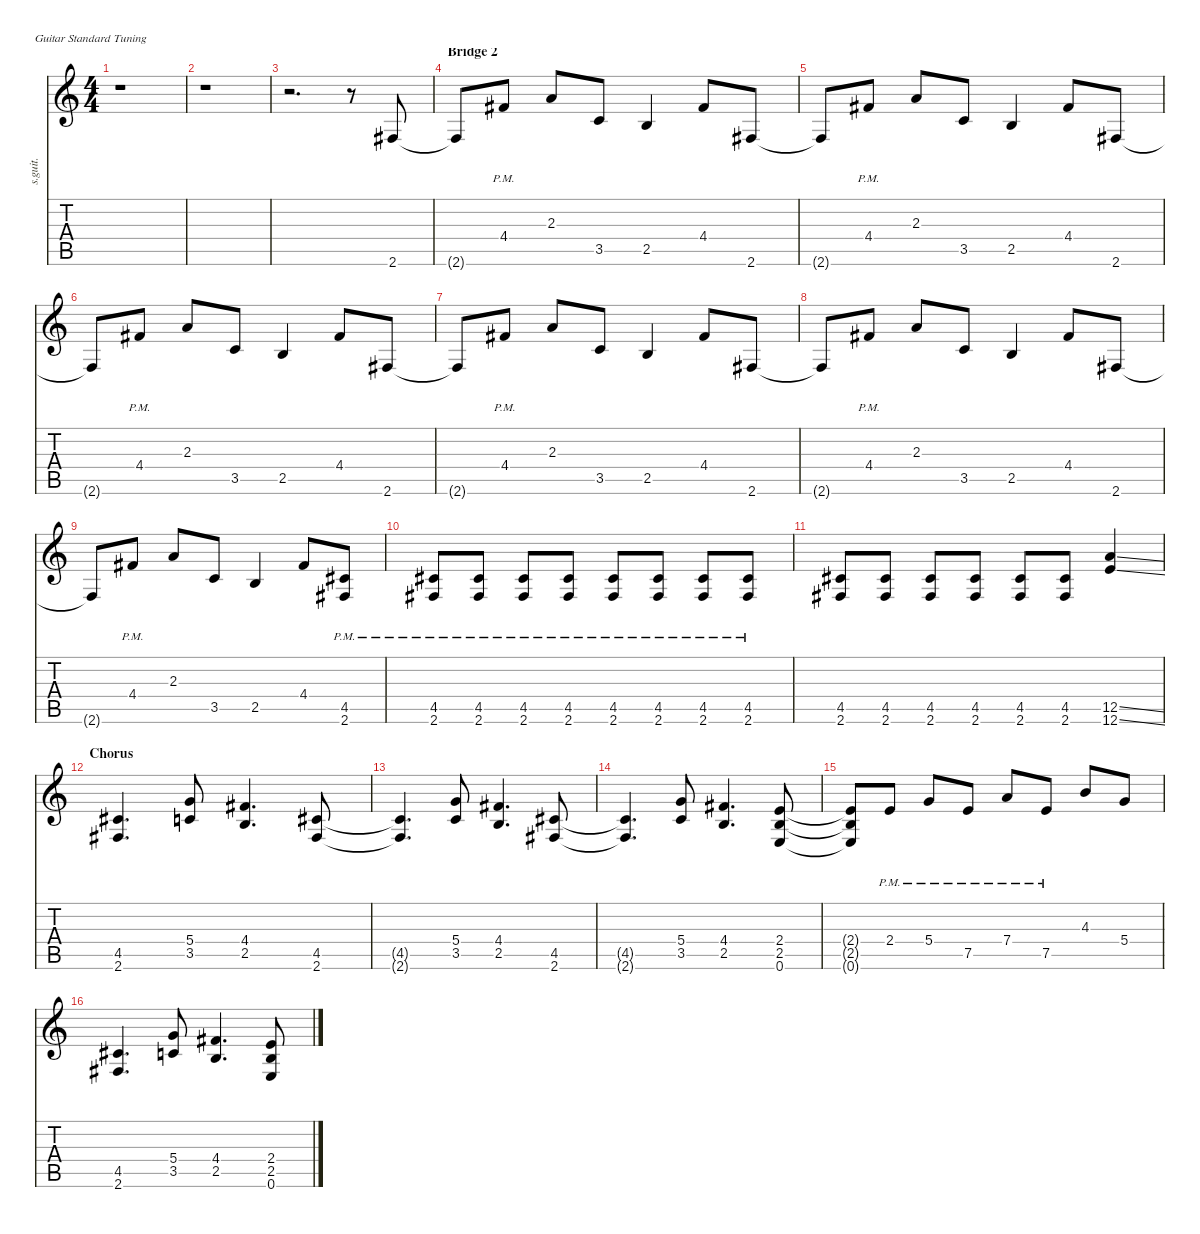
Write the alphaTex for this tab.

\defaultSystemsLayout 4
\hideDynamics
\bracketExtendMode nobrackets
\track ("Kirk Hammett (Lead)" "s.guit.") {instrument distortionguitar}
\staff {score tabs}
\tuning (E4 B3 G3 D3 A2 E2)
\ts (4 4)
\tempo (124 hide)
\clef g2
\ks c
r.1{dy f} |
r.1 |
r.2{d} r.8 2.6{acc #}.8{lyrics (0 "") lyrics (1 "") lyrics (2 "") lyrics (3 "") lyrics (4 "")} |
\section ("" "Bridge 2")
2.6{t acc #}.8{lyrics (0 "") lyrics (1 "") lyrics (2 "") lyrics (3 "") lyrics (4 "")} 4.4{pm acc #}.8{lyrics (0 "") lyrics (1 "") lyrics (2 "") lyrics (3 "") lyrics (4 "")} 2.3.8{lyrics (0 "") lyrics (1 "") lyrics (2 "") lyrics (3 "") lyrics (4 "")} 3.5.8{lyrics (0 "") lyrics (1 "") lyrics (2 "") lyrics (3 "") lyrics (4 "")} 2.5.4{lyrics (0 "") lyrics (1 "") lyrics (2 "") lyrics (3 "") lyrics (4 "")} 4.4{acc #}.8{lyrics (0 "") lyrics (1 "") lyrics (2 "") lyrics (3 "") lyrics (4 "")} 2.6{acc #}.8{lyrics (0 "") lyrics (1 "") lyrics (2 "") lyrics (3 "") lyrics (4 "")} |
2.6{t acc #}.8{lyrics (0 "") lyrics (1 "") lyrics (2 "") lyrics (3 "") lyrics (4 "")} 4.4{pm acc #}.8{lyrics (0 "") lyrics (1 "") lyrics (2 "") lyrics (3 "") lyrics (4 "")} 2.3.8{lyrics (0 "") lyrics (1 "") lyrics (2 "") lyrics (3 "") lyrics (4 "")} 3.5.8{lyrics (0 "") lyrics (1 "") lyrics (2 "") lyrics (3 "") lyrics (4 "")} 2.5.4{lyrics (0 "") lyrics (1 "") lyrics (2 "") lyrics (3 "") lyrics (4 "")} 4.4{acc #}.8{lyrics (0 "") lyrics (1 "") lyrics (2 "") lyrics (3 "") lyrics (4 "")} 2.6{acc #}.8{lyrics (0 "") lyrics (1 "") lyrics (2 "") lyrics (3 "") lyrics (4 "")} |
2.6{t acc #}.8{lyrics (0 "") lyrics (1 "") lyrics (2 "") lyrics (3 "") lyrics (4 "")} 4.4{pm acc #}.8{lyrics (0 "") lyrics (1 "") lyrics (2 "") lyrics (3 "") lyrics (4 "")} 2.3.8{lyrics (0 "") lyrics (1 "") lyrics (2 "") lyrics (3 "") lyrics (4 "")} 3.5.8{lyrics (0 "") lyrics (1 "") lyrics (2 "") lyrics (3 "") lyrics (4 "")} 2.5.4{lyrics (0 "") lyrics (1 "") lyrics (2 "") lyrics (3 "") lyrics (4 "")} 4.4{acc #}.8{lyrics (0 "") lyrics (1 "") lyrics (2 "") lyrics (3 "") lyrics (4 "")} 2.6{acc #}.8{lyrics (0 "") lyrics (1 "") lyrics (2 "") lyrics (3 "") lyrics (4 "")} |
2.6{t acc #}.8{lyrics (0 "") lyrics (1 "") lyrics (2 "") lyrics (3 "") lyrics (4 "")} 4.4{pm acc #}.8{lyrics (0 "") lyrics (1 "") lyrics (2 "") lyrics (3 "") lyrics (4 "")} 2.3.8{lyrics (0 "") lyrics (1 "") lyrics (2 "") lyrics (3 "") lyrics (4 "")} 3.5.8{lyrics (0 "") lyrics (1 "") lyrics (2 "") lyrics (3 "") lyrics (4 "")} 2.5.4{lyrics (0 "") lyrics (1 "") lyrics (2 "") lyrics (3 "") lyrics (4 "")} 4.4{acc #}.8{lyrics (0 "") lyrics (1 "") lyrics (2 "") lyrics (3 "") lyrics (4 "")} 2.6{acc #}.8{lyrics (0 "") lyrics (1 "") lyrics (2 "") lyrics (3 "") lyrics (4 "")} |
2.6{t acc #}.8{lyrics (0 "") lyrics (1 "") lyrics (2 "") lyrics (3 "") lyrics (4 "")} 4.4{pm acc #}.8{lyrics (0 "") lyrics (1 "") lyrics (2 "") lyrics (3 "") lyrics (4 "")} 2.3.8{lyrics (0 "") lyrics (1 "") lyrics (2 "") lyrics (3 "") lyrics (4 "")} 3.5.8{lyrics (0 "") lyrics (1 "") lyrics (2 "") lyrics (3 "") lyrics (4 "")} 2.5.4{lyrics (0 "") lyrics (1 "") lyrics (2 "") lyrics (3 "") lyrics (4 "")} 4.4{acc #}.8{lyrics (0 "") lyrics (1 "") lyrics (2 "") lyrics (3 "") lyrics (4 "")} 2.6{acc #}.8{lyrics (0 "") lyrics (1 "") lyrics (2 "") lyrics (3 "") lyrics (4 "")} |
2.6{t acc #}.8{lyrics (0 "") lyrics (1 "") lyrics (2 "") lyrics (3 "") lyrics (4 "")} 4.4{pm acc #}.8{lyrics (0 "") lyrics (1 "") lyrics (2 "") lyrics (3 "") lyrics (4 "")} 2.3.8{lyrics (0 "") lyrics (1 "") lyrics (2 "") lyrics (3 "") lyrics (4 "")} 3.5.8{lyrics (0 "") lyrics (1 "") lyrics (2 "") lyrics (3 "") lyrics (4 "")} 2.5.4{lyrics (0 "") lyrics (1 "") lyrics (2 "") lyrics (3 "") lyrics (4 "")} 4.4{acc #}.8{lyrics (0 "") lyrics (1 "") lyrics (2 "") lyrics (3 "") lyrics (4 "")} (4.5{pm acc #} 2.6{pm acc #}).8{lyrics (0 "") lyrics (1 "") lyrics (2 "") lyrics (3 "") lyrics (4 "")} |
(4.5{pm acc #} 2.6{pm acc #}).8{lyrics (0 "") lyrics (1 "") lyrics (2 "") lyrics (3 "") lyrics (4 "")} (4.5{pm acc #} 2.6{pm acc #}).8{lyrics (0 "") lyrics (1 "") lyrics (2 "") lyrics (3 "") lyrics (4 "")} (4.5{pm acc #} 2.6{pm acc #}).8{lyrics (0 "") lyrics (1 "") lyrics (2 "") lyrics (3 "") lyrics (4 "")} (4.5{pm acc #} 2.6{pm acc #}).8{lyrics (0 "") lyrics (1 "") lyrics (2 "") lyrics (3 "") lyrics (4 "")} (4.5{pm acc #} 2.6{pm acc #}).8{lyrics (0 "") lyrics (1 "") lyrics (2 "") lyrics (3 "") lyrics (4 "")} (4.5{pm acc #} 2.6{pm acc #}).8{lyrics (0 "") lyrics (1 "") lyrics (2 "") lyrics (3 "") lyrics (4 "")} (4.5{pm acc #} 2.6{pm acc #}).8{lyrics (0 "") lyrics (1 "") lyrics (2 "") lyrics (3 "") lyrics (4 "")} (4.5{pm acc #} 2.6{pm acc #}).8{lyrics (0 "") lyrics (1 "") lyrics (2 "") lyrics (3 "") lyrics (4 "")} |
(4.5{acc #} 2.6{acc #}).8{lyrics (0 "") lyrics (1 "") lyrics (2 "") lyrics (3 "") lyrics (4 "")} (4.5{acc #} 2.6{acc #}).8{lyrics (0 "") lyrics (1 "") lyrics (2 "") lyrics (3 "") lyrics (4 "")} (4.5{acc #} 2.6{acc #}).8{lyrics (0 "") lyrics (1 "") lyrics (2 "") lyrics (3 "") lyrics (4 "")} (4.5{acc #} 2.6{acc #}).8{lyrics (0 "") lyrics (1 "") lyrics (2 "") lyrics (3 "") lyrics (4 "")} (4.5{acc #} 2.6{acc #}).8{lyrics (0 "") lyrics (1 "") lyrics (2 "") lyrics (3 "") lyrics (4 "")} (4.5{acc #} 2.6{acc #}).8{lyrics (0 "") lyrics (1 "") lyrics (2 "") lyrics (3 "") lyrics (4 "")} (12.5{ss} 12.6{ss}).4{lyrics (0 "") lyrics (1 "") lyrics (2 "") lyrics (3 "") lyrics (4 "")} |
\section ("" "Chorus")
(4.5{acc #} 2.6{acc #}).4{d lyrics (0 "") lyrics (1 "") lyrics (2 "") lyrics (3 "") lyrics (4 "")} (5.4 3.5).8{lyrics (0 "") lyrics (1 "") lyrics (2 "") lyrics (3 "") lyrics (4 "")} (4.4{acc #} 2.5).4{d lyrics (0 "") lyrics (1 "") lyrics (2 "") lyrics (3 "") lyrics (4 "")} (4.5{acc #} 2.6{acc #}).8{lyrics (0 "") lyrics (1 "") lyrics (2 "") lyrics (3 "") lyrics (4 "")} |
(4.5{t acc #} 2.6{t acc #}).4{d lyrics (0 "") lyrics (1 "") lyrics (2 "") lyrics (3 "") lyrics (4 "")} (5.4 3.5).8{lyrics (0 "") lyrics (1 "") lyrics (2 "") lyrics (3 "") lyrics (4 "")} (4.4{acc #} 2.5).4{d lyrics (0 "") lyrics (1 "") lyrics (2 "") lyrics (3 "") lyrics (4 "")} (4.5{acc #} 2.6{acc #}).8{lyrics (0 "") lyrics (1 "") lyrics (2 "") lyrics (3 "") lyrics (4 "")} |
(4.5{t acc #} 2.6{t acc #}).4{d lyrics (0 "") lyrics (1 "") lyrics (2 "") lyrics (3 "") lyrics (4 "")} (5.4 3.5).8{lyrics (0 "") lyrics (1 "") lyrics (2 "") lyrics (3 "") lyrics (4 "")} (4.4{acc #} 2.5).4{d lyrics (0 "") lyrics (1 "") lyrics (2 "") lyrics (3 "") lyrics (4 "")} (2.4 2.5 0.6).8{lyrics (0 "") lyrics (1 "") lyrics (2 "") lyrics (3 "") lyrics (4 "")} |
(2.4{t} 2.5{t} 0.6{t}).8{lyrics (0 "") lyrics (1 "") lyrics (2 "") lyrics (3 "") lyrics (4 "")} 2.4{pm}.8{lyrics (0 "") lyrics (1 "") lyrics (2 "") lyrics (3 "") lyrics (4 "")} 5.4{pm}.8{lyrics (0 "") lyrics (1 "") lyrics (2 "") lyrics (3 "") lyrics (4 "")} 7.5{pm}.8{lyrics (0 "") lyrics (1 "") lyrics (2 "") lyrics (3 "") lyrics (4 "")} 7.4{pm}.8{lyrics (0 "") lyrics (1 "") lyrics (2 "") lyrics (3 "") lyrics (4 "")} 7.5{pm}.8{lyrics (0 "") lyrics (1 "") lyrics (2 "") lyrics (3 "") lyrics (4 "")} 4.3.8{lyrics (0 "") lyrics (1 "") lyrics (2 "") lyrics (3 "") lyrics (4 "")} 5.4.8{lyrics (0 "") lyrics (1 "") lyrics (2 "") lyrics (3 "") lyrics (4 "")} |
(4.5{acc #} 2.6{acc #}).4{d lyrics (0 "") lyrics (1 "") lyrics (2 "") lyrics (3 "") lyrics (4 "")} (5.4 3.5).8{lyrics (0 "") lyrics (1 "") lyrics (2 "") lyrics (3 "") lyrics (4 "")} (4.4{acc #} 2.5).4{d lyrics (0 "") lyrics (1 "") lyrics (2 "") lyrics (3 "") lyrics (4 "")} (2.4 2.5 0.6).8{lyrics (0 "") lyrics (1 "") lyrics (2 "") lyrics (3 "") lyrics (4 "")}
